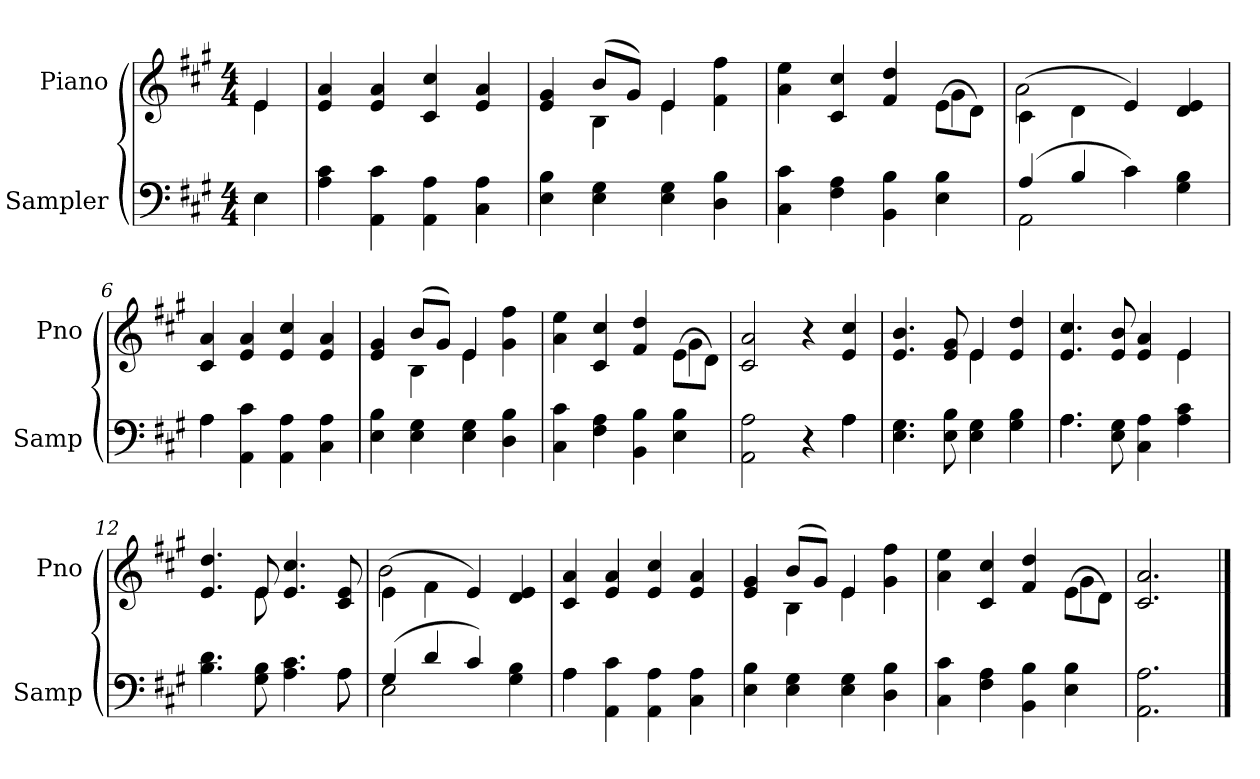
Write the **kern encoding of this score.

**kern	**kern
*part2	*part1
*staff2	*staff1
*I"Sampler	*I"Piano
*I'Samp	*I'Pno
*clefF4	*clefG2
*k[f#c#g#]	*k[f#c#g#]
*A:	*A:
*M4/4	*M4/4
=1	=1
*^	*^
4E\	4E	4e/	4e
*v	*v	*	*
*	*v	*v
=2	=2
4A 4c#	4e 4a
4AA 4c#	4e 4a
4AA 4A	4c# 4cc#
4C# 4A	4e 4a
=3	=3
*	*^
4E 4B	4e 4g#	4ryy
4E 4G#	(8b/L	4B
.	8g#/J)	.
4E 4G#	4e/	4e
4D 4B	4f# 4ff#	4ryy
=4	=4	=4
4C# 4c#	4a 4ee	2.ryy
4F# 4A	4c# 4cc#	.
4BB 4B	4f# 4dd	.
4E 4B	(8e\L	4g#
.	8d\J)	.
=5	=5	=5
*^	*	*
(4A/	2AA	(4c#\	2a
4B/	.	4d\	.
4c#)	2ryy	4e/)	2ryy
4G# 4B	.	4d 4e	.
*	*	*v	*v
=6	=6	=6
4A\	4A	4c# 4a
4AA 4c#	2.ryy	4e 4a
4AA 4A	.	4e 4cc#
4C# 4A	.	4e 4a
*v	*v	*
=7	=7
*	*^
4E 4B	4e 4g#	4ryy
4E 4G#	(8b/L	4B
.	8g#/J)	.
4E 4G#	4e/	4e
4D 4B	4g# 4ff#	4ryy
=8	=8	=8
4C# 4c#	4a 4ee	2.ryy
4F# 4A	4c# 4cc#	.
4BB 4B	4f# 4dd	.
4E 4B	(8e\L	4g#
.	8d\J)	.
*	*v	*v
=9	=9
*^	*
2AA 2A	2.ryy	2c# 2a
4r	.	4r
4A\	4A	4e 4cc#
*v	*v	*
=10	=10
*	*^
4.E 4.G#	4.e 4.b	2ryy
8E 8B	8e 8g#	.
4E 4G#	4e/	4e
4G# 4B	4e 4dd	4ryy
=11	=11	=11
*^	*	*
4.A\	4.A	4.e 4.cc#	2.ryy
8E 8G#	2ryy	8e 8b	.
4C# 4A	.	4e 4a	.
4A 4c#	.	4e/	4e
.	8ryy	.	.
=12	=12	=12	=12
4.B 4.d	2..ryy	4.e 4.dd	4.ryy
8G# 8B	.	8e/	8e
4.A 4.c#	.	4.e 4.cc#	2ryy
8A\	8A	8c# 8e	.
=13	=13	=13	=13
(4G#/	2E	(4e\	2b
4d/	.	4f#\	.
4c#/)	2ryy	4e)	2ryy
4G# 4B	.	4d 4e	.
*	*	*v	*v
=14	=14	=14
4A\	4A	4c# 4a
4AA 4c#	2.ryy	4e 4a
4AA 4A	.	4e 4cc#
4C# 4A	.	4e 4a
*v	*v	*
=15	=15
*	*^
4E 4B	4e 4g#	4ryy
4E 4G#	(8b/L	4B
.	8g#/J)	.
4E 4G#	4e/	4e
4D 4B	4g# 4ff#	4ryy
=16	=16	=16
4C# 4c#	4a 4ee	2.ryy
4F# 4A	4c# 4cc#	.
4BB 4B	4f# 4dd	.
4E 4B	(8e\L	4g#
.	8d\J)	.
*	*v	*v
=17	=17
2.AA 2.A	2.c# 2.a
==	==
*-	*-
